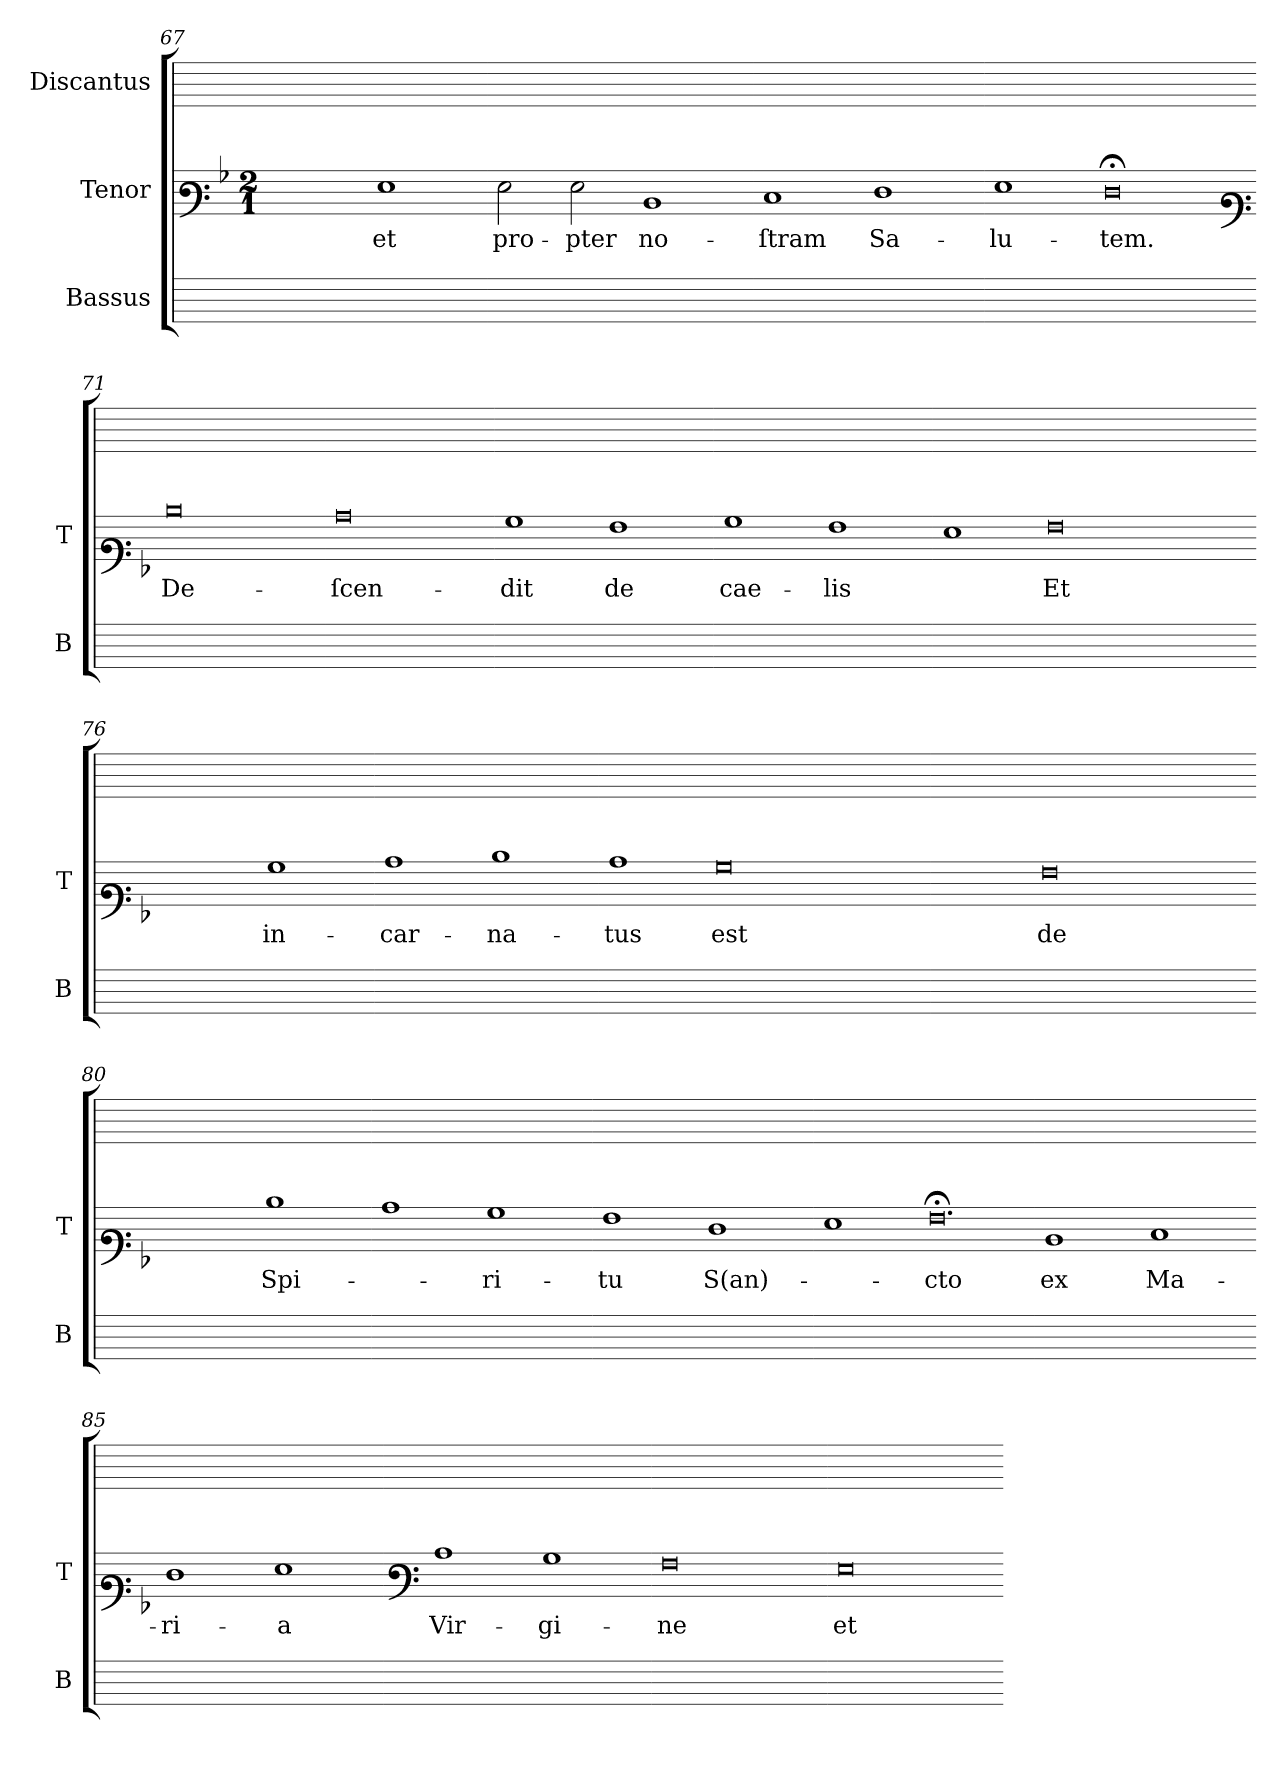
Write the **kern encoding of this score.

**kern	**kern	**text	**kern
*part3	*part2	*part2	*part1
*staff3	*staff2	*staff2	*staff1
*I"Bassus	*I"Tenor	*	*I"Discantus
*I'B	*I'T	*	*
*	*clefF3	*	*
*	*k[b-]	*	*
*	*F:	*	*
*	*M2/1	*	*
=67	=67	=67	=67
0ryy	1ryy	.	0ryy
.	1G	et	.
=68-	=68-	=68-	=68-
0ryy	2G\	pro-	0ryy
.	2G\	-pter	.
.	1D	no-	.
=69-	=69-	=69-	=69-
0ryy	1E	-ſtram	0ryy
.	1F	Sa-	.
=70-	=70-	=70-	=70-
0ryy	1G	-lu-	0ryy
!	!LO:N:vis=0	!	!
.	1F;<	-tem.	.
=71-	=71-	=71-	=71-
*	*clefF2	*	*
0ryy	0f	De-	0ryy
=72-	=72-	=72-	=72-
0ryy	0e	-ſcen-	0ryy
=73-	=73-	=73-	=73-
0ryy	1d	-dit	0ryy
.	1c	de	.
=74-	=74-	=74-	=74-
0ryy	1d	cae-	0ryy
.	1c	-lis	.
=75-	=75-	=75-	=75-
0ryy	1B-	.	0ryy
.	0c	Et	.
1ryy	.	.	1ryy
=76-	=76-	=76-	=76-
0ryy	1ryy	.	0ryy
.	1d	in-	.
=77-	=77-	=77-	=77-
0ryy	1e	-car-	0ryy
.	1f	-na-	.
=78-	=78-	=78-	=78-
0ryy	1e	-tus	0ryy
.	0d	est	.
1ryy	.	.	1ryy
=79-	=79-	=79-	=79-
0ryy	1ryy	.	0ryy
.	0c	de	.
1ryy	.	.	1ryy
=80-	=80-	=80-	=80-
0ryy	1ryy	.	0ryy
.	1f	Spi-	.
=81-	=81-	=81-	=81-
0ryy	1e	.	0ryy
.	1d	-ri-	.
=82-	=82-	=82-	=82-
0ryy	1c	-tu	0ryy
.	1A	S(an)-	.
=83-	=83-	=83-	=83-
0ryy	1B-	.	0ryy
!	!LO:N:vis=0.	!	!
.	1c;<	-cto	.
=84-	=84-	=84-	=84-
0ryy	1F	ex	0ryy
.	1G	Ma-	.
=85-	=85-	=85-	=85-
0ryy	1A	-ri-	0ryy
.	1B-	-a	.
=86-	=86-	=86-	=86-
*	*clefF3	*	*
0ryy	1c	Vir-	0ryy
.	1B-	-gi-	.
=87-	=87-	=87-	=87-
0ryy	0A	-ne	0ryy
=88-	=88-	=88-	=88-
0ryy	0G	et	0ryy
=-	=-	=-	=-
*-	*-	*-	*-
